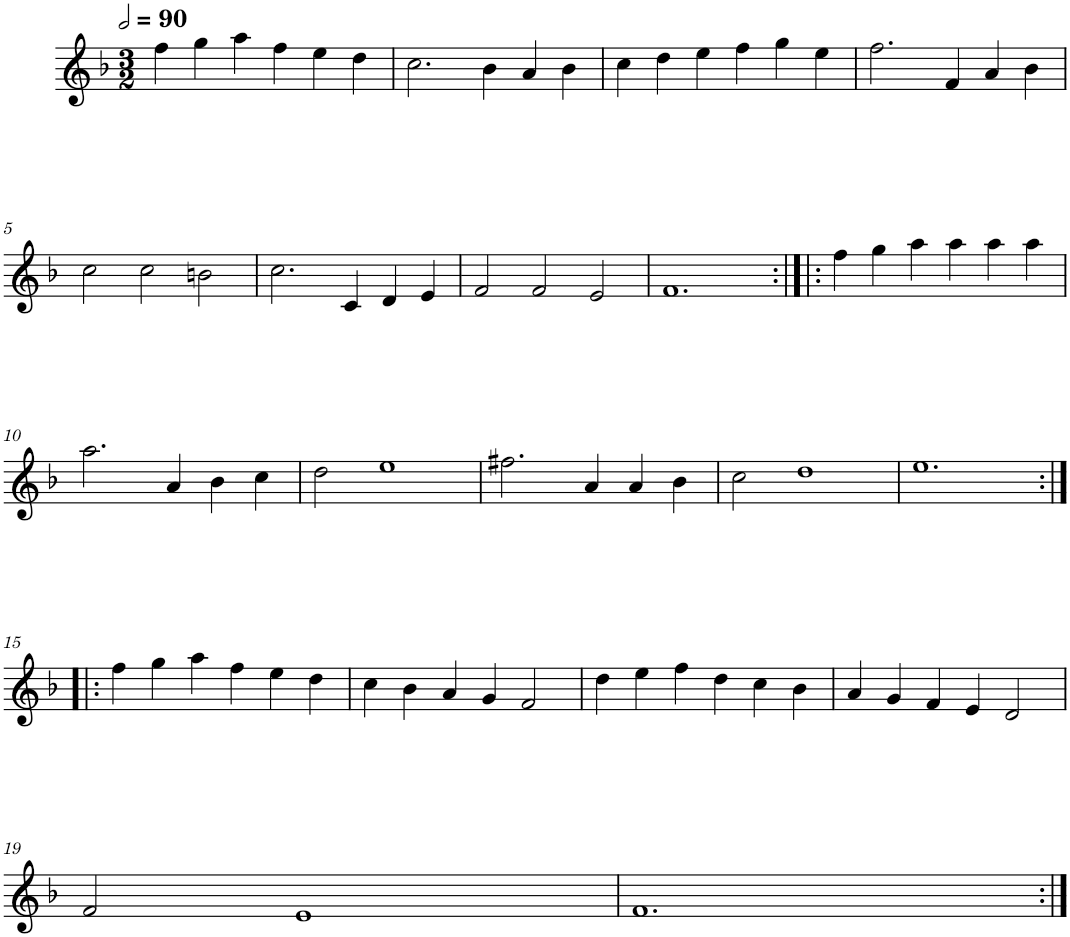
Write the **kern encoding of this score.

**kern
*part1
*staff1
*I"Quatre parties
*clefG2
*k[b-]
*M3/2
*MM180
=1
4ff\
4gg\
4aa\
4ff\
4ee\
4dd\
=2
2.cc\
4b-\
4a/
4b-\
=3
4cc\
4dd\
4ee\
4ff\
4gg\
4ee\
=4
2.ff\
4f/
4a/
4b-\
!!LO:LB:g=z
=5
2cc\
2cc\
2bn\
=6
2.cc\
4c/
4d/
4e/
=7
2f/
2f/
2e/
=8
1.f
=9:|!|:
4ff\
4gg\
4aa\
4aa\
4aa\
4aa\
!!LO:LB:g=z
=10
2.aa\
4a/
4b-\
4cc\
=11
2dd\
1ee
=12
2.ff#X\
4a/
4a/
4b-\
=13
2cc\
1dd
=14
1.ee
!!LO:LB:g=z
=15:|!|:
4ff\
4gg\
4aa\
4ff\
4ee\
4dd\
=16
4cc\
4b-\
4a/
4g/
2f/
=17
4dd\
4ee\
4ff\
4dd\
4cc\
4b-\
=18
4a/
4g/
4f/
4e/
2d/
!!LO:LB:g=z
=19
2f/
1e
=20
1.f
=:|!
*-
